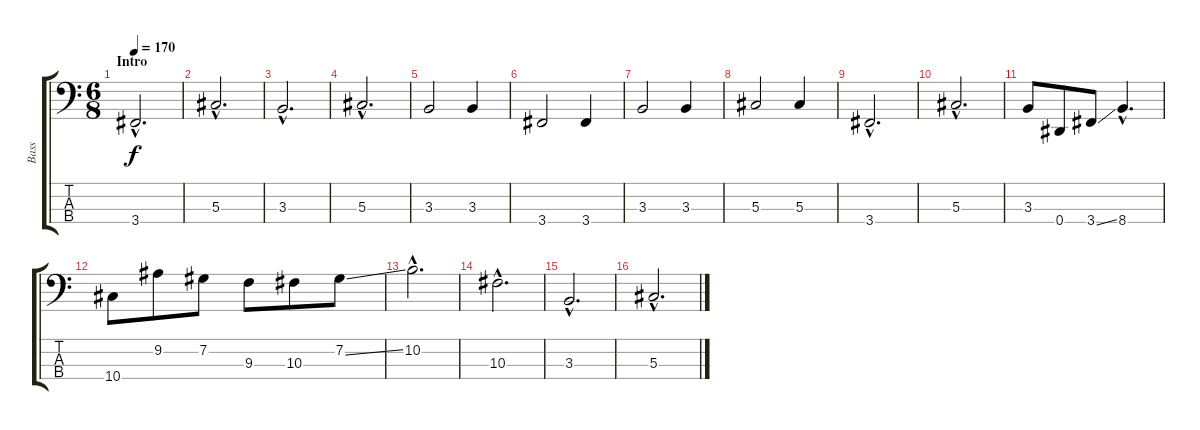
\track ("Bass" "Bass") {instrument electricbassfinger}
\staff {score tabs}
\tuning (Gb2 Db2 Ab1 Eb1) {hide}
\ts (6 8)
\section ("" "Intro")
\tempo 170
\clef f4
\ks c
3.4{hac}.2{d dy f instrument electricbassfinger} |
5.3{hac}.2{d} |
3.3{hac}.2{d} |
5.3{hac}.2{d} |
3.3.2 3.3.4 |
3.4.2 3.4.4 |
3.3.2 3.3.4 |
5.3.2 5.3.4 |
3.4{hac}.2{d} |
5.3{hac}.2{d} |
3.3.8 0.4.8 3.4{ss}.8 8.4{hac}.4{d} |
10.4.8 9.2.8 7.2.8 9.3.8 10.3.8 7.2{ss}.8 |
10.2{hac}.2{d} |
10.3{hac}.2{d} |
3.3{hac}.2{d} |
5.3{hac}.2{d}
